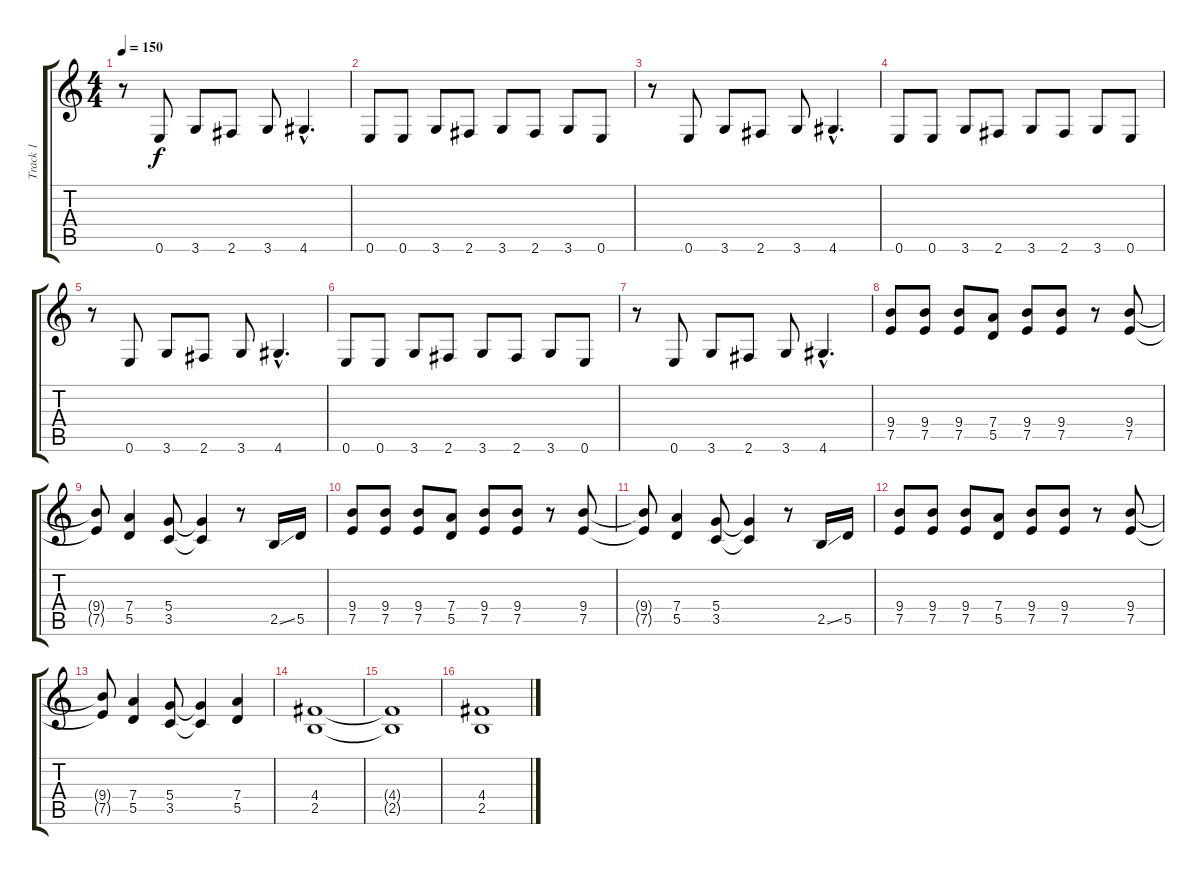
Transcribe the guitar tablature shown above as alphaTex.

\track ("Track 1" "Track 1") {instrument distortionguitar}
\staff {score tabs}
\tuning (E4 B3 G3 D3 A2 E2) {hide}
\ts (4 4)
\tempo 150
\clef g2
\ks c
r.8{dy f} 0.6.8 3.6.8 2.6.8 3.6.8 4.6{hac}.4{d} |
0.6.8 0.6.8 3.6.8 2.6.8 3.6.8 2.6.8 3.6.8 0.6.8 |
r.8 0.6.8 3.6.8 2.6.8 3.6.8 4.6{hac}.4{d} |
0.6.8 0.6.8 3.6.8 2.6.8 3.6.8 2.6.8 3.6.8 0.6.8 |
r.8 0.6.8 3.6.8 2.6.8 3.6.8 4.6{hac}.4{d} |
0.6.8 0.6.8 3.6.8 2.6.8 3.6.8 2.6.8 3.6.8 0.6.8 |
r.8 0.6.8 3.6.8 2.6.8 3.6.8 4.6{hac}.4{d} |
(9.4 7.5).8 (9.4 7.5).8 (9.4 7.5).8 (7.4 5.5).8 (9.4 7.5).8 (9.4 7.5).8 r.8 (9.4 7.5).8 |
(9.4{t} 7.5{t}).8 (7.4 5.5).4 (5.4 3.5).8 (5.4{t} 3.5{t}).4 r.8 2.5{ss}.16 5.5.16 |
(9.4 7.5).8 (9.4 7.5).8 (9.4 7.5).8 (7.4 5.5).8 (9.4 7.5).8 (9.4 7.5).8 r.8 (9.4 7.5).8 |
(9.4{t} 7.5{t}).8 (7.4 5.5).4 (5.4 3.5).8 (5.4{t} 3.5{t}).4 r.8 2.5{ss}.16 5.5.16 |
(9.4 7.5).8 (9.4 7.5).8 (9.4 7.5).8 (7.4 5.5).8 (9.4 7.5).8 (9.4 7.5).8 r.8 (9.4 7.5).8 |
(9.4{t} 7.5{t}).8 (7.4 5.5).4 (5.4 3.5).8 (5.4{t} 3.5{t}).4 (7.4 5.5).4 |
(4.4 2.5).1 |
(4.4{t} 2.5{t}).1 |
(4.4 2.5).1
